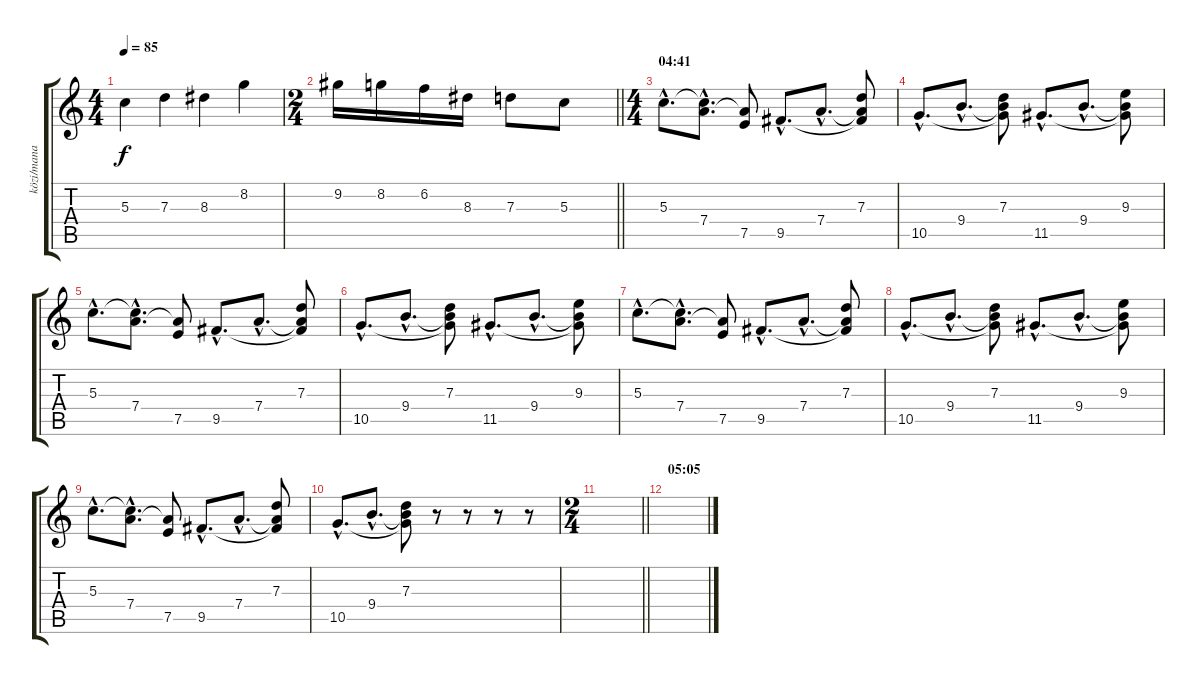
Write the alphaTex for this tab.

\track ("közi/mana" "közi/mana") {instrument distortionguitar}
\staff {score tabs}
\tuning (E4 B3 G3 D3 A2 E2) {hide}
\ts (4 4)
\tempo 85
\clef g2
\ks c
5.3.4{dy f} 7.3.4 8.3.4 8.2.4 |
\ts (2 4)
\barLineRight lightlight
9.2.16 8.2.16 6.2.16 8.3.16 7.3.8 5.3.8 |
\ts (4 4)
\section ("" "04:41")
5.3{hac}.8{d} (5.3{hac t} 7.4{hac}).8{d} (7.4{t} 7.5).8 9.5{hac}.8{d} 7.4{hac}.8{d} (7.3 7.4{t} 9.5{t}).8 |
10.5{hac}.8{d} 9.4{hac}.8{d} (7.3 9.4{t} 10.5{t}).8 11.5{hac}.8{d} 9.4{hac}.8{d} (9.3 9.4{t} 11.5{t}).8 |
5.3{hac}.8{d} (5.3{hac t} 7.4{hac}).8{d} (7.4{t} 7.5).8 9.5{hac}.8{d} 7.4{hac}.8{d} (7.3 7.4{t} 9.5{t}).8 |
10.5{hac}.8{d} 9.4{hac}.8{d} (7.3 9.4{t} 10.5{t}).8 11.5{hac}.8{d} 9.4{hac}.8{d} (9.3 9.4{t} 11.5{t}).8 |
5.3{hac}.8{d} (5.3{hac t} 7.4{hac}).8{d} (7.4{t} 7.5).8 9.5{hac}.8{d} 7.4{hac}.8{d} (7.3 7.4{t} 9.5{t}).8 |
10.5{hac}.8{d} 9.4{hac}.8{d} (7.3 9.4{t} 10.5{t}).8 11.5{hac}.8{d} 9.4{hac}.8{d} (9.3 9.4{t} 11.5{t}).8 |
5.3{hac}.8{d} (5.3{hac t} 7.4{hac}).8{d} (7.4{t} 7.5).8 9.5{hac}.8{d} 7.4{hac}.8{d} (7.3 7.4{t} 9.5{t}).8 |
10.5{hac}.8{d} 9.4{hac}.8{d} (7.3 9.4{t} 10.5{t}).8 r.8 r.8 r.8 r.8 |
\ts (2 4)
\barLineRight lightlight
|
\section ("" "05:05")
